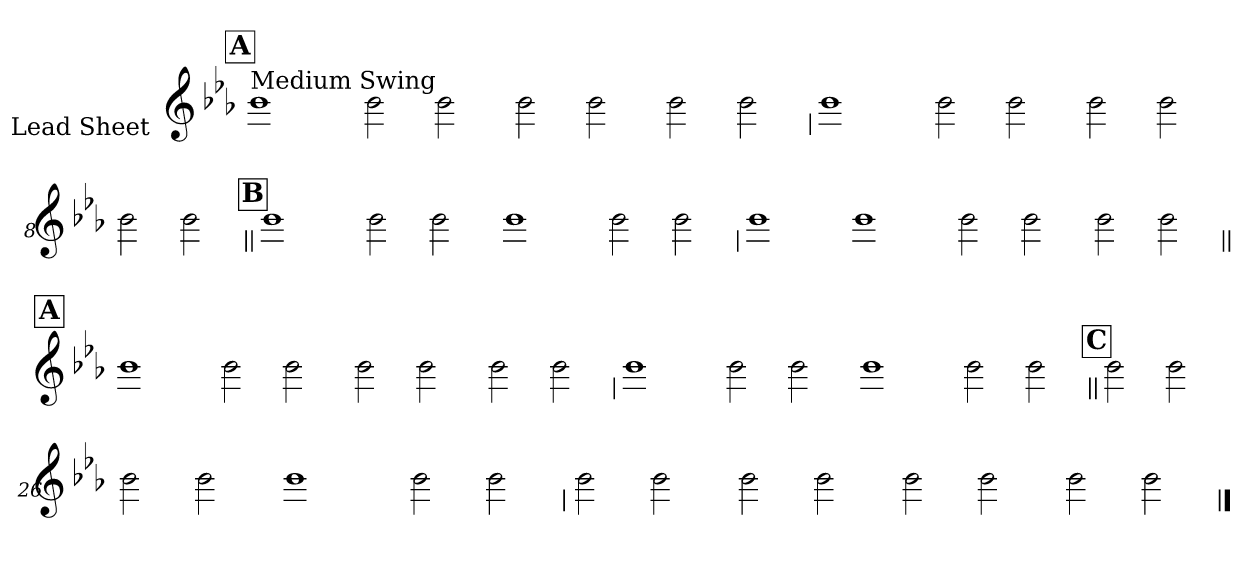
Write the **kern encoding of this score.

**kern
*part1
*staff1
*I"Lead Sheet
*stria0
*clefG2
*k[b-e-a-]
*E-:
!!LO:REH:place=s1:a:t=A
=1||
!LO:TX:a:t=Medium Swing
1b-
=2-
2b-
2b-
=3-
2b-
2b-
=4-
2b-
2b-
!!LO:LB:g=z
=5
1b-
=6-
2b-
2b-
=7-
2b-
2b-
=8-
2b-
2b-
!!LO:LB:g=z
!!LO:REH:place=s1:a:t=B
=9||
1b-
=10-
2b-
2b-
=11-
1b-
=12-
2b-
2b-
!!LO:LB:g=z
=13
1b-
=14-
1b-
=15-
2b-
2b-
=16-
2b-
2b-
!!LO:LB:g=z
!!LO:REH:place=s1:a:t=A
=17||
1b-
=18-
2b-
2b-
=19-
2b-
2b-
=20-
2b-
2b-
!!LO:LB:g=z
=21
1b-
=22-
2b-
2b-
=23-
1b-
=24-
2b-
2b-
!!LO:LB:g=z
!!LO:REH:place=s1:a:t=C
=25||
2b-
2b-
=26-
2b-
2b-
=27-
1b-
=28-
2b-
2b-
!!LO:LB:g=z
=29
2b-
2b-
=30-
2b-
2b-
=31-
2b-
2b-
=32-
2b-
2b-
==
*-
